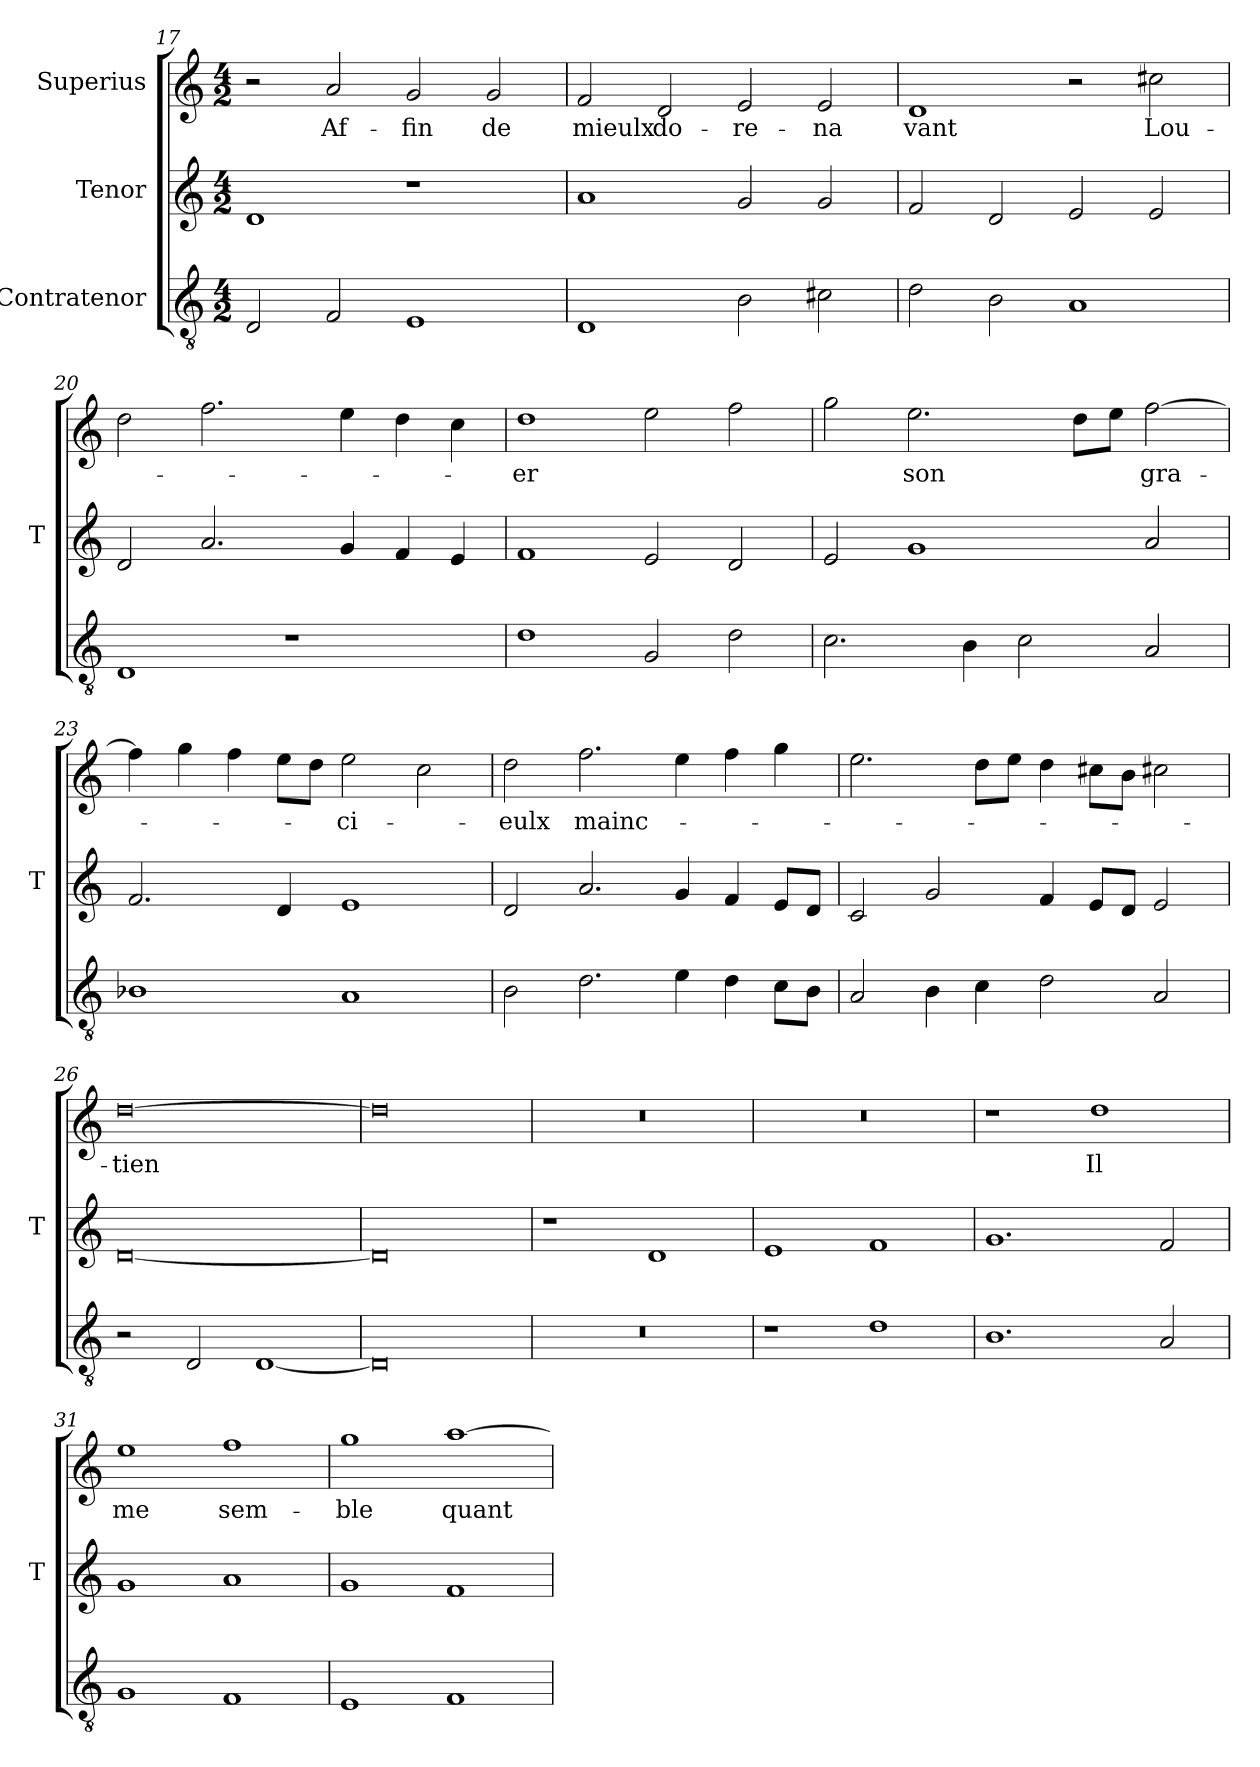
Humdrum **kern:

**kern	**kern	**kern	**text
*part3	*part2	*part1	*part1
*staff3	*staff2	*staff1	*staff1
*I"Contratenor	*I"Tenor	*I"Superius	*
*	*I'T	*	*
*clefGv2	*clefG2	*clefG2	*
*M4/2	*M4/2	*M4/2	*
=17	=17	=17	=17
2D	1d	2r	.
2F	.	2a	Af-
1E	1r	2g	-fin
.	.	2g	-de
=18	=18	=18	=18
1D	1a	2f	-mieulx
.	.	2d	do-
2B	2g	2e	-re-
2c#X	2g	2e	-na
=19	=19	=19	=19
2d	2f	1d	-vant
2B	2d	.	.
1A	2e	2r	.
.	2e	2cc#X	Lou-
=20	=20	=20	=20
1D	2d	2dd	.
.	2.a	2.ff	.
1r	.	.	.
.	4g	4ee	.
.	4f	4dd	.
.	4e	4cc	.
=21	=21	=21	=21
1d	1f	1dd	-er
2G	2e	2ee	.
2d	2d	2ff	.
=22	=22	=22	=22
2.c	2e	2gg	.
.	1g	2.ee	-son
4B	.	.	.
2c	.	.	.
.	.	8dd\L	.
.	.	8ee\J	.
2A	2a	[2ff	gra-
=23	=23	=23	=23
1B-X	2.f	4ff]	.
.	.	4gg	.
.	.	4ff	.
.	4d	8ee\L	.
.	.	8dd\J	.
1A	1e	2ee	-ci-
.	.	2cc	.
=24	=24	=24	=24
2B	2d	2dd	-eulx
2.d	2.a	2.ff	mainc-
4e	4g	4ee	.
4d	4f	4ff	.
8c\L	8e/L	4gg	.
8B\J	8d/J	.	.
=25	=25	=25	=25
2A	2c	2.ee	.
4B	2g	.	.
4c	.	8dd\L	.
.	.	8ee\J	.
2d	4f	4dd	.
.	8e/L	8cc#X\L	.
.	8d/J	8b\J	.
2A	2e	2cc#X	.
=26	=26	=26	=26
2r	[0d	[0dd	-tien
2D	.	.	.
[1D	.	.	.
=27	=27	=27	=27
0D]	0d]	0dd]	.
=28	=28	=28	=28
0r	1r	0r	.
.	1d	.	.
=29	=29	=29	=29
1r	1e	0r	.
1d	1f	.	.
=30	=30	=30	=30
1.B	1.g	1r	.
.	.	1dd	-Il
2A	2f	.	.
=31	=31	=31	=31
1G	1g	1ee	-me
1F	1a	1ff	sem-
=32	=32	=32	=32
1E	1g	1gg	-ble
1F	1f	[1aa	-quant
=	=	=	=
*-	*-	*-	*-
